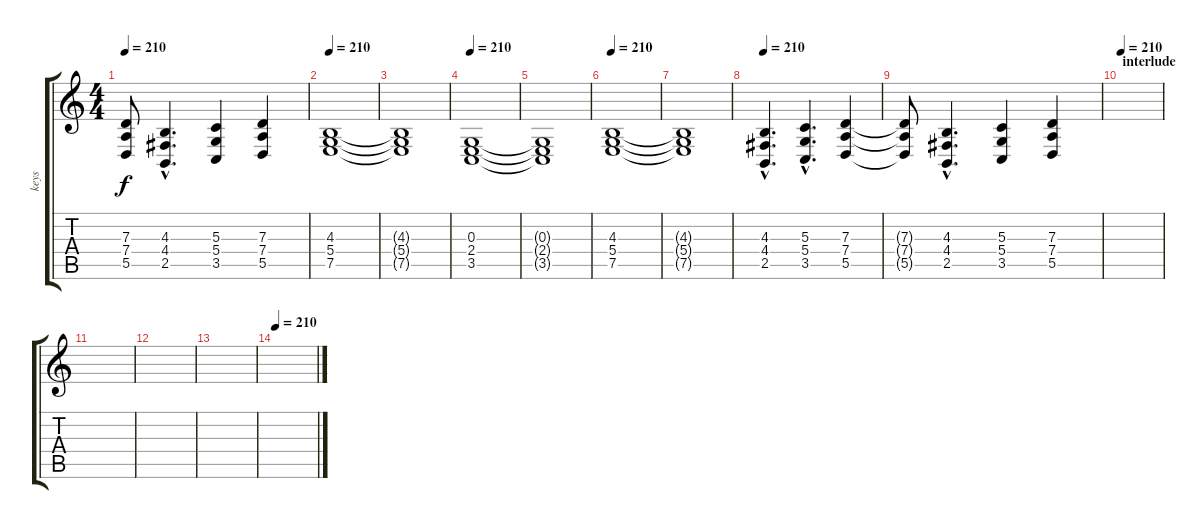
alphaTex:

\track ("keys" "keys") {instrument pad8sweep}
\staff {score tabs}
\tuning (E4 B3 G3 D3 A2 E2) {hide}
\ts (4 4)
\tempo 210
\clef g2
\ks c
(7.3{t} 7.4{t} 5.5{t}).8{dy f} (4.3{hac} 4.4{hac} 2.5{hac}).4{d} (5.3 5.4 3.5).4 (7.3 7.4 5.5).4 |
\tempo 210
(4.3 5.4 7.5).1 |
(4.3{t} 5.4{t} 7.5{t}).1 |
\tempo 210
(0.3 2.4 3.5).1 |
(0.3{t} 2.4{t} 3.5{t}).1 |
\tempo 210
(4.3 5.4 7.5).1 |
(4.3{t} 5.4{t} 7.5{t}).1 |
\tempo 210
(4.3{hac} 4.4{hac} 2.5{hac}).4{d} (5.3{hac} 5.4{hac} 3.5{hac}).4{d} (7.3 7.4 5.5).4 |
(7.3{t} 7.4{t} 5.5{t}).8 (4.3{hac} 4.4{hac} 2.5{hac}).4{d} (5.3 5.4 3.5).4 (7.3 7.4 5.5).4 |
\section ("" "interlude")
\tempo 210
|
|
|
|
\tempo 210
